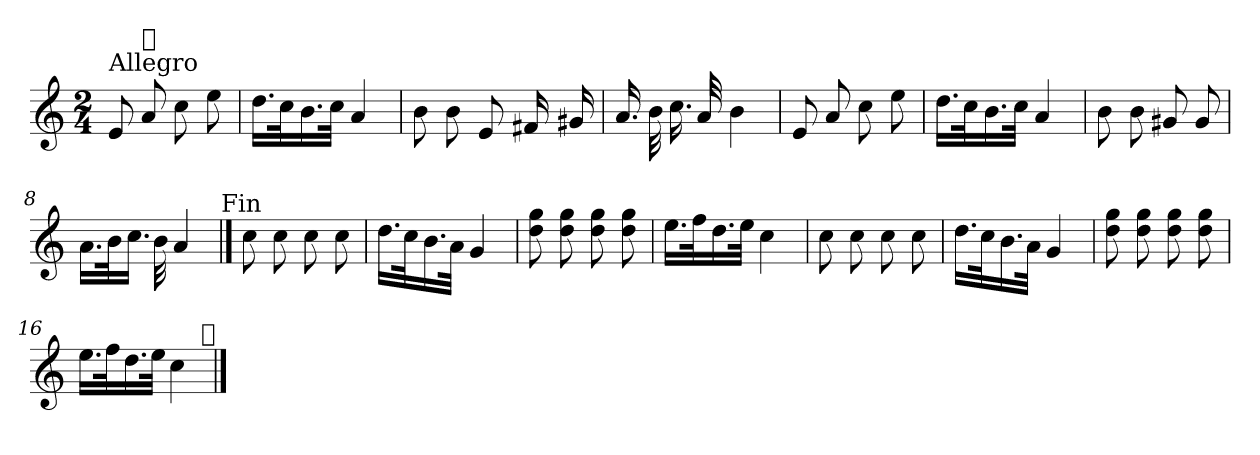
**kern
*part1
*staff1
*clefG2
*k[]
*C:
*M2/4
=1
!LO:TX:a:t=Allegro
8e/
!LO:TX:a:t=𝄋
8a/
8cc\
8ee\
=2
16.dd\LL
32cc\k
16.b\
32cc\JJk
4a/
=3
8b\
8b\
8e/
16f#X/
16g#X/
=4
16.a/
32b\
16.cc\
32a/
4b\
=5
8e/
8a/
8cc\
8ee\
=6
16.dd\LL
32cc\k
16.b\
32cc\JJk
4a/
!!LO:LB:g=z
=7
8b\
8b\
8g#X/
8g#/
=8
16.a\LL
32b\k
16.cc\JJ
32b\
4a/
!LO:TX:a:t=Fin
==9
8cc\
8cc\
8cc\
8cc\
=10
16.dd\LL
32cc\k
16.b\
32a\JJk
4g/
=11
8dd\ 8gg\
8dd\ 8gg\
8dd\ 8gg\
8dd\ 8gg\
=12
16.ee\LL
32ff\k
16.dd\
32ee\JJk
4cc\
=13
8cc\
8cc\
8cc\
8cc\
=14
16.dd\LL
32cc\k
16.b\
32a\JJk
4g/
!!LO:LB:g=z
=15
8dd\ 8gg\
8dd\ 8gg\
8dd\ 8gg\
8dd\ 8gg\
=16
16.ee\LL
32ff\k
16.dd\
32ee\JJk
4cc\
!LO:TX:a:t=𝄋
==
*-
